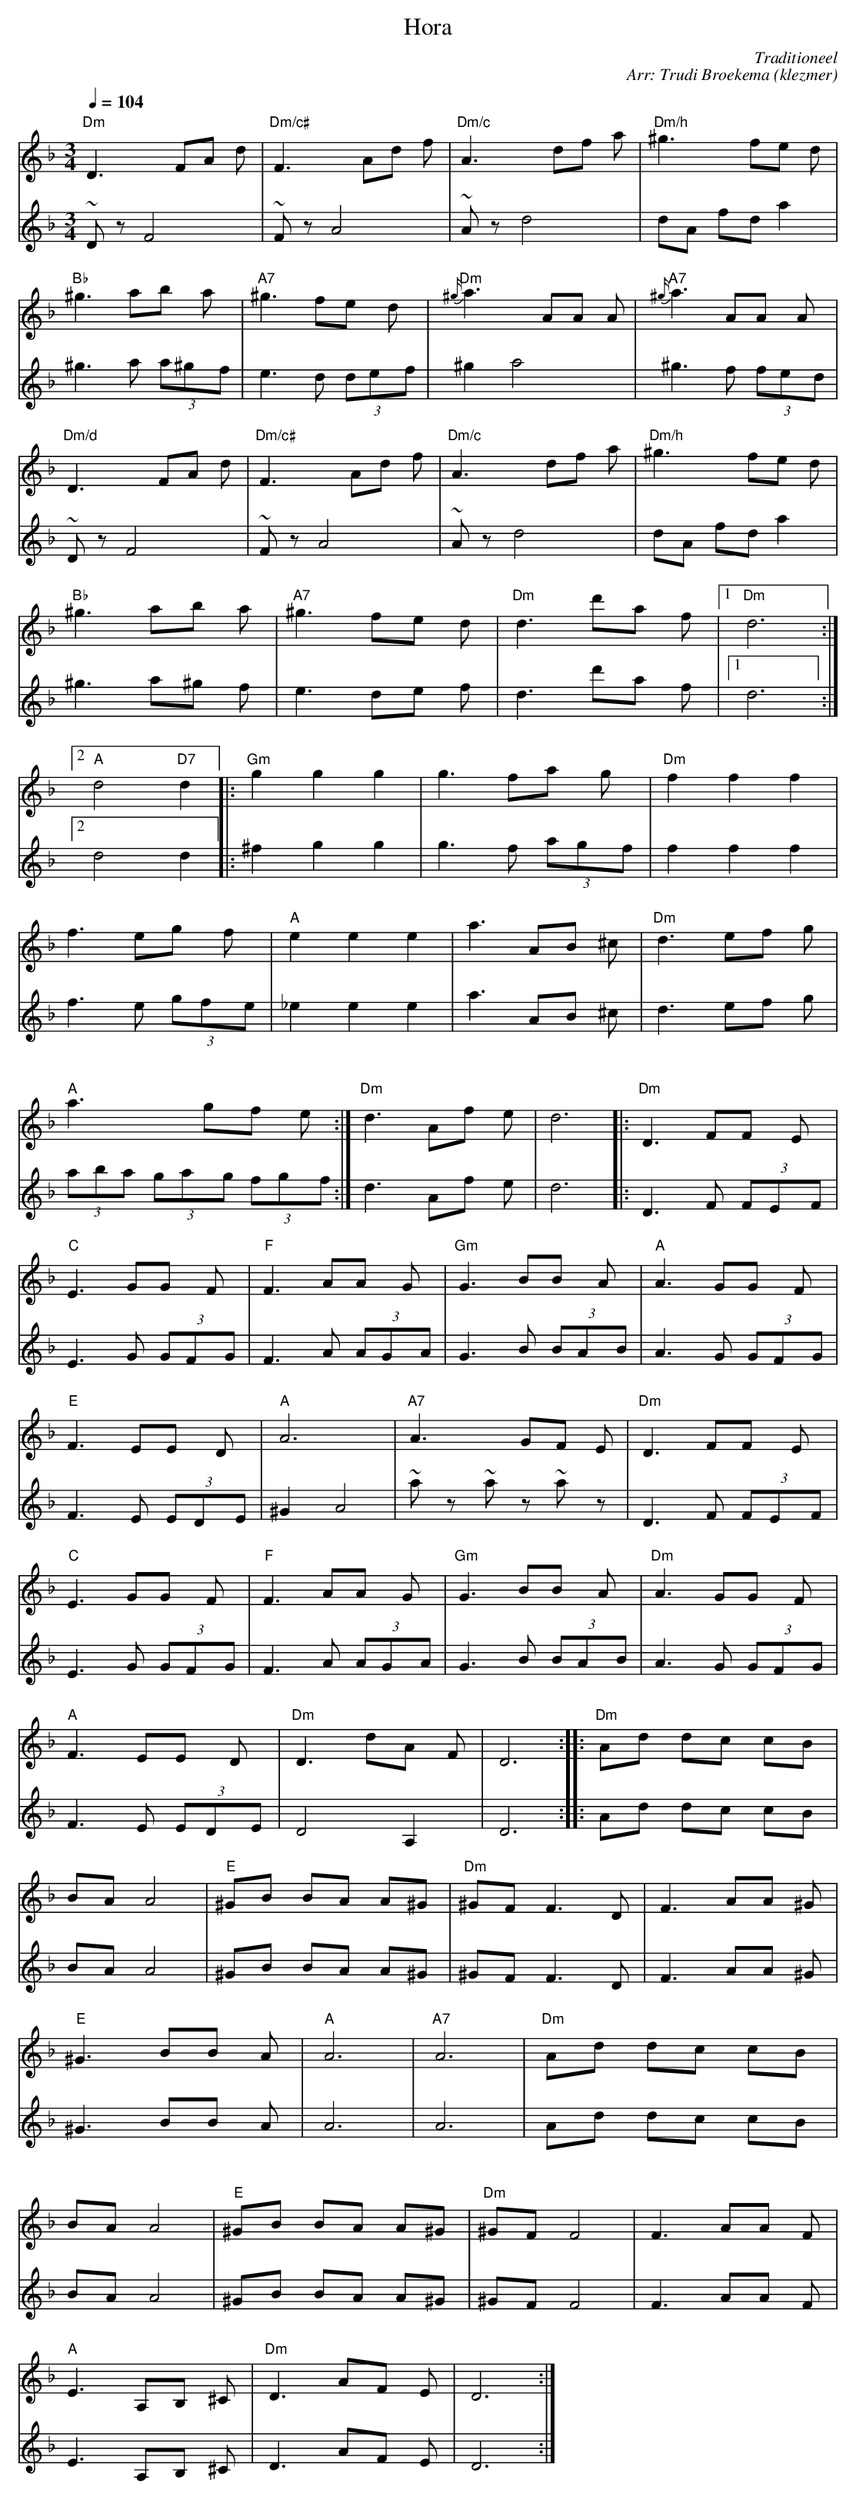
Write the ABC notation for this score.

X:1
T:Hora
O:klezmer
C:Traditioneel
C:Arr: Trudi Broekema
M:3/4
L:1/8
Q:1/4=104
K:Dm
V:1
"Dm" D3 FA d|"Dm/c#" F3 Ad f|"Dm/c" A3 df a|"Dm/h" ^g3 fe d|
"Bb" ^g3 ab a|"A7" ^g3 fe d|{^g/}"Dm" a3 AA A|{^g/}"A7" a3 AA A|
"Dm/d" D3 FA d|"Dm/c#" F3 Ad f|"Dm/c" A3 df a|"Dm/h" ^g3 fe d|
"Bb" ^g3 ab a|"A7" ^g3 fe d|"Dm" d3 d'a f|1 "Dm" d6 :|2
"A" d4 "D7" d2 || |:"Gm" g2 g2 g2 |g3 fa g|"Dm" f2 f2 f2 |
f3 eg f|"A" e2 e2 e2 |a3 AB ^c|"Dm" d3 ef g|
"A" a3 gf e:|"Dm" d3 Af e|d6  |:"Dm" D3 FF E|
"C" E3 GG F|"F" F3 AA G|"Gm" G3 BB A|"A" A3 GG F|
"E" F3 EE D|"A" A6 |"A7" A3 GF E|"Dm" D3 FF E|
"C" E3 GG F|"F" F3 AA G|"Gm" G3 BB A|"Dm" A3 GG F|
"A" F3 EE D|"Dm" D3 dA F|D6 :| |:"Dm" Ad dc cB |
BA A4 |"E" ^GB BA A^G |"Dm" ^GF F3 D|F3 AA ^G|
"E" ^G3 BB A|"A" A6 |"A7" A6 |"Dm" Ad dc cB |
BA A4 |"E" ^GB BA A^G |"Dm" ^GF F4 |F3 AA F|
"A" E3 A,B, ^C|"Dm" D3 AF E|D6 :|
V:2          %Variaties op 1e stem
~Dz F4 |~Fz A4 |~Az d4 |dA fd a2 |
^g3 a (3a^gf |e3 d (3def |^g2 a4 |^g3 f (3fed |
~Dz F4 |~Fz A4 |~Az d4 |dA fd a2 |
^g3 a^g f|e3 de f|d3 d'a f|1 d6 :|2
d4 d2 || |:^f2 g2 g2 |g3 f (3agf |f2 f2 f2 |
f3 e (3gfe |_e2 e2 e2 |a3 AB ^c|d3 ef g|
(3aba  (3gag  (3fgf :|d3 Af e|d6  |:D3 F (3FEF |
E3 G (3GFG |F3 A (3AGA |G3 B (3BAB |A3 G (3GFG |
F3 E (3EDE |^G2 A4 |~az ~az ~az |D3 F (3FEF |
E3 G (3GFG |F3 A (3AGA |G3 B (3BAB |A3 G (3GFG |
F3 E (3EDE |D4 A,2 |D6 :| |:Ad dc cB |
BA A4 |^GB BA A^G |^GF F3 D|F3 AA ^G|
^G3 BB A|A6 |A6 |Ad dc cB |
BA A4 |^GB BA A^G |^GF F4 |F3 AA F|
E3 A,B, ^C|D3 AF E|D6 :|
